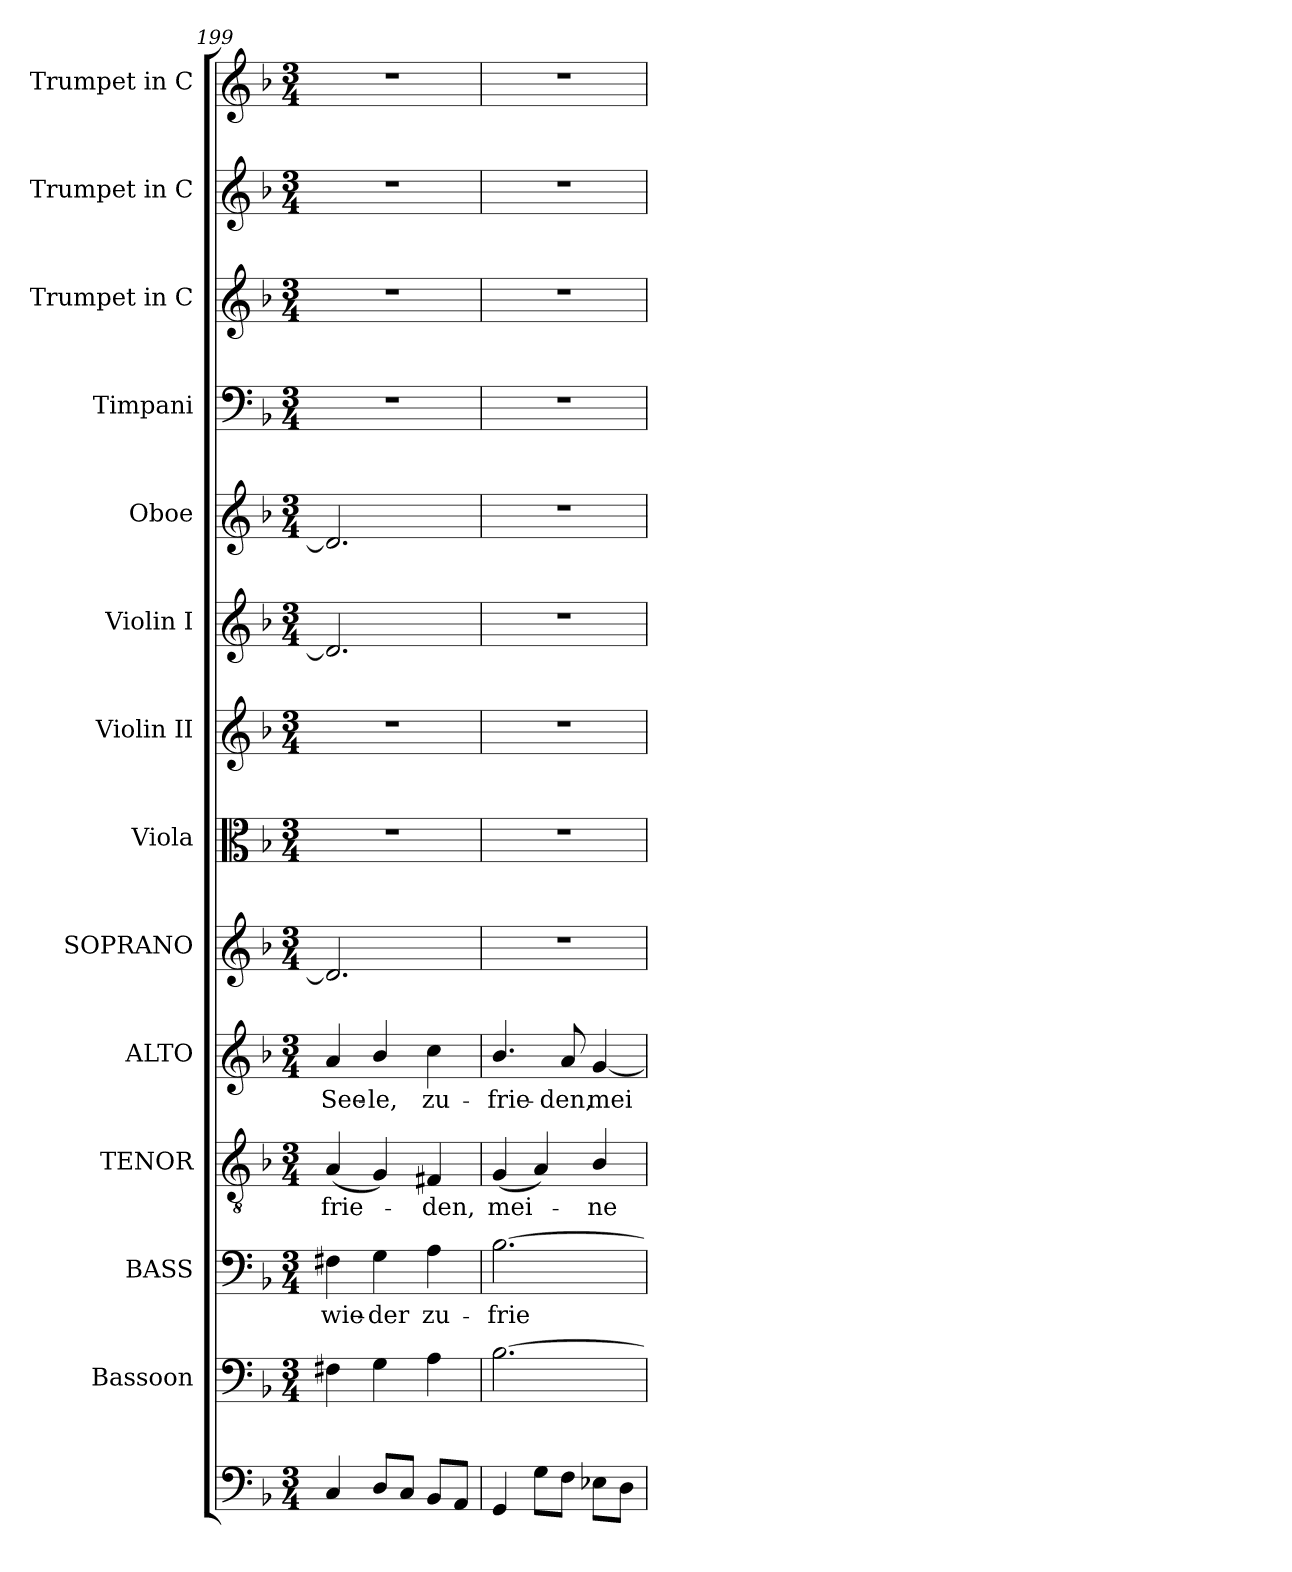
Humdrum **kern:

**kern	**kern	**kern	**text	**kern	**text	**kern	**text	**kern	**kern	**kern	**kern	**kern	**kern	**kern	**kern	**kern
*part14	*part13	*part12	*part12	*part11	*part11	*part10	*part10	*part9	*part8	*part7	*part6	*part5	*part4	*part3	*part2	*part1
*staff14	*staff13	*staff12	*staff12	*staff11	*staff11	*staff10	*staff10	*staff9	*staff8	*staff7	*staff6	*staff5	*staff4	*staff3	*staff2	*staff1
*	*I"Bassoon	*I"BASS	*	*I"TENOR	*	*I"ALTO	*	*I"SOPRANO	*I"Viola	*I"Violin II	*I"Violin I	*I"Oboe	*I"Timpani	*I"Trumpet in C	*I"Trumpet in C	*I"Trumpet in C
*	*	*	*	*	*	*I'Alto	*	*I'Soprano	*I'Viola	*I'Violin II	*I'Violin I	*I'Oboe	*I'Timp.	*	*	*
*clefF4	*clefF4	*clefF4	*	*clefGv2	*	*clefG2	*	*clefG2	*clefC3	*clefG2	*clefG2	*clefG2	*clefF4	*clefG2	*clefG2	*clefG2
*	*	*	*	*ITrd7c12	*	*	*	*	*	*	*	*	*	*	*	*
*k[b-]	*k[b-]	*k[b-]	*	*k[b-]	*	*k[b-]	*	*k[b-]	*k[b-]	*k[b-]	*k[b-]	*k[b-]	*k[b-]	*k[b-]	*k[b-]	*k[b-]
*F:	*F:	*F:	*	*F:	*	*F:	*	*F:	*F:	*F:	*F:	*F:	*F:	*F:	*F:	*F:
*M3/4	*M3/4	*M3/4	*	*M3/4	*	*M3/4	*	*M3/4	*M3/4	*M3/4	*M3/4	*M3/4	*M3/4	*M3/4	*M3/4	*M3/4
=199	=199	=199	=199	=199	=199	=199	=199	=199	=199	=199	=199	=199	=199	=199	=199	=199
!	!	!	!LO:LY:b:color=#000000	!	!	!	!	!	!	!	!	!	!	!	!	!
!	!	!	!	!	!LO:LY:b:color=#000000	!	!	!	!	!	!	!	!	!	!	!
!	!	!	!	!	!	!	!LO:LY:b:color=#000000	!	!LO:N:vis=1	!LO:N:vis=1	!	!	!LO:N:vis=1	!LO:N:vis=1	!LO:N:vis=1	!LO:N:vis=1
4Ci/	4F#Xi\	4F#Xi\	wie-	(4AAi/	-frie-	4ai/	See-	2.di/]	2.r	2.r	2.di/]	2.di/]	2.r	2.r	2.r	2.r
!	!	!	!LO:LY:b:color=#000000	!	!	!	!	!	!	!	!	!	!	!	!	!
!	!	!	!	!	!	!	!LO:LY:b:color=#000000	!	!	!	!	!	!	!	!	!
8Di/L	4Gi\	4Gi\	-der	4GGi/)	.	4b-i/	-le,	.	.	.	.	.	.	.	.	.
8Ci/J	.	.	.	.	.	.	.	.	.	.	.	.	.	.	.	.
!	!	!	!LO:LY:b:color=#000000	!	!	!	!	!	!	!	!	!	!	!	!	!
!	!	!	!	!	!LO:LY:b:color=#000000	!	!	!	!	!	!	!	!	!	!	!
!	!	!	!	!	!	!	!LO:LY:b:color=#000000	!	!	!	!	!	!	!	!	!
8BB-i/L	4Ai\	4Ai\	zu-	4FF#Xi/	-den,	4cci\	zu-	.	.	.	.	.	.	.	.	.
8AAi/J	.	.	.	.	.	.	.	.	.	.	.	.	.	.	.	.
!!LO:LB:g=z
=200	=200	=200	=200	=200	=200	=200	=200	=200	=200	=200	=200	=200	=200	=200	=200	=200
!	!	!	!LO:LY:b:color=#000000	!	!	!	!	!	!	!	!	!	!	!	!	!
!	!	!	!	!	!LO:LY:b:color=#000000	!	!	!	!	!	!	!	!	!	!	!
!	!	!	!	!	!	!	!LO:LY:b:color=#000000	!LO:N:vis=1	!LO:N:vis=1	!LO:N:vis=1	!LO:N:vis=1	!LO:N:vis=1	!LO:N:vis=1	!LO:N:vis=1	!LO:N:vis=1	!LO:N:vis=1
4GGi/	[2.B-i\	[2.B-i\	-frie-	(4GGi/	mei-	4.b-i/	-frie-	2.r	2.r	2.r	2.r	2.r	2.r	2.r	2.r	2.r
8Gi\L	.	.	.	4AAi/)	.	.	.	.	.	.	.	.	.	.	.	.
!	!	!	!	!	!	!	!LO:LY:b:color=#000000	!	!	!	!	!	!	!	!	!
8Fi\J	.	.	.	.	.	8ai/	-den,	.	.	.	.	.	.	.	.	.
!	!	!	!	!	!LO:LY:b:color=#000000	!	!	!	!	!	!	!	!	!	!	!
!	!	!	!	!	!	!	!LO:LY:b:color=#000000	!	!	!	!	!	!	!	!	!
8E-Xi\L	.	.	.	4BB-i/	-ne	[4gi/	mei-	.	.	.	.	.	.	.	.	.
8Di\J	.	.	.	.	.	.	.	.	.	.	.	.	.	.	.	.
=	=	=	=	=	=	=	=	=	=	=	=	=	=	=	=	=
*-	*-	*-	*-	*-	*-	*-	*-	*-	*-	*-	*-	*-	*-	*-	*-	*-
